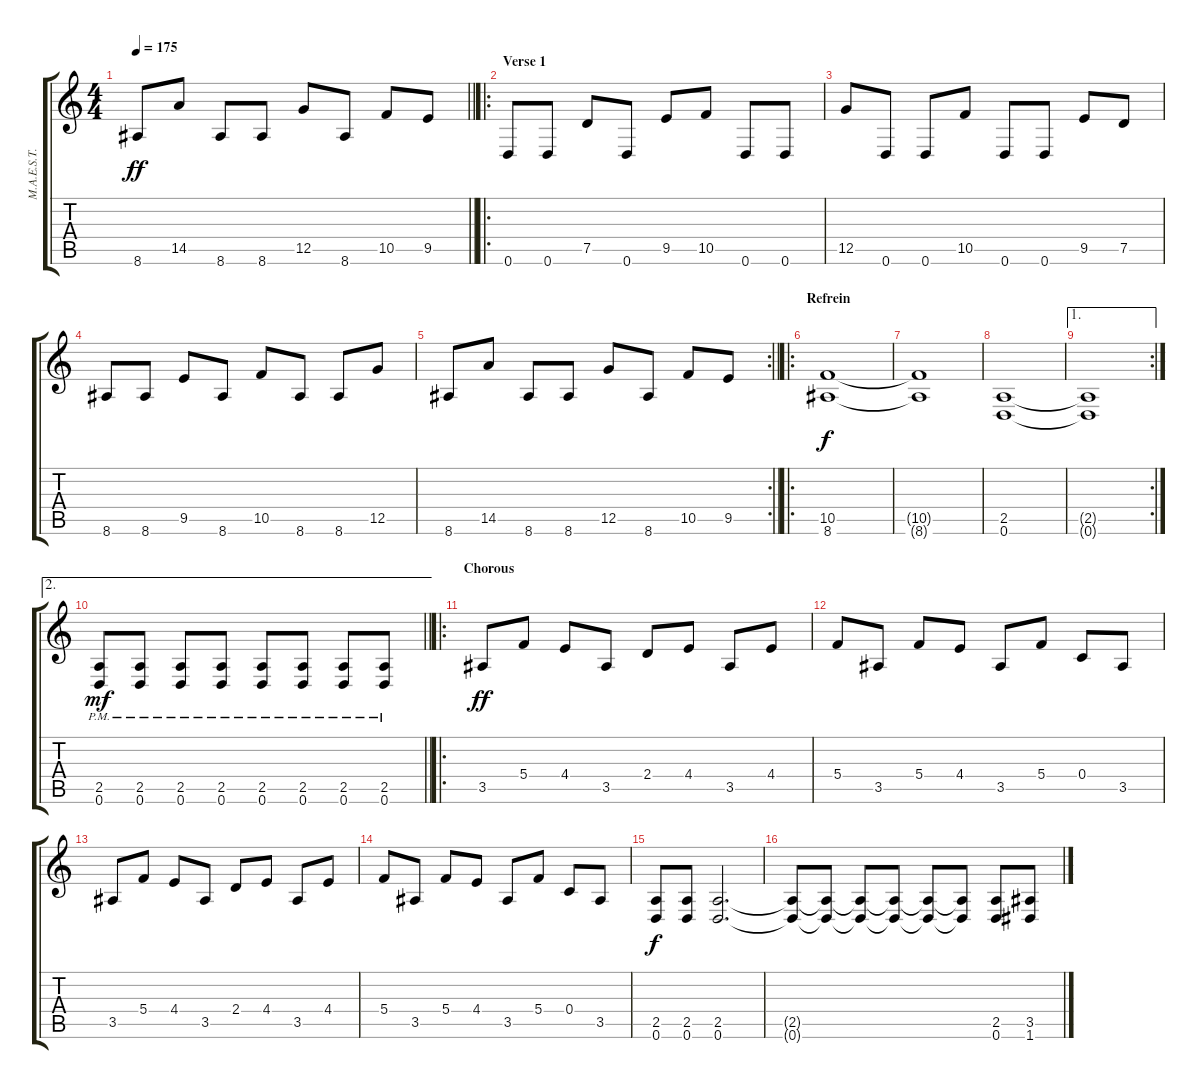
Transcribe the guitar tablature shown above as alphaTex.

\track ("M.A.E.S.T.R.O." "M.A.E.S.T.") {instrument distortionguitar}
\staff {score tabs}
\tuning (D4 A3 F3 C3 G2 D2) {hide}
\ts (4 4)
\tempo 175
\clef g2
\barLineRight lightlight
\ks c
8.6.8{dy ff} 14.5.8 8.6.8 8.6.8 12.5.8 8.6.8 10.5.8 9.5.8 |
\ro
\section ("" "Verse 1")
0.6.8 0.6.8 7.5.8 0.6.8 9.5.8 10.5.8 0.6.8 0.6.8 |
12.5.8 0.6.8 0.6.8 10.5.8 0.6.8 0.6.8 9.5.8 7.5.8 |
8.6.8 8.6.8 9.5.8 8.6.8 10.5.8 8.6.8 8.6.8 12.5.8 |
\rc 2
\barLineRight lightlight
8.6.8 14.5.8 8.6.8 8.6.8 12.5.8 8.6.8 10.5.8 9.5.8 |
\ro
\section ("" "Refrein")
(10.5 8.6).1{dy f} |
(10.5{t} 8.6{t}).1 |
(2.5 0.6).1 |
\ae 1
\rc 2
(2.5{t} 0.6{t}).1 |
\ae 2
\barLineRight lightlight
(2.5{pm} 0.6{pm}).8{dy mf} (2.5{pm} 0.6{pm}).8 (2.5{pm} 0.6{pm}).8 (2.5{pm} 0.6{pm}).8 (2.5{pm} 0.6{pm}).8 (2.5{pm} 0.6{pm}).8 (2.5{pm} 0.6{pm}).8 (2.5{pm} 0.6{pm}).8 |
\ro
\section ("" "Chorous")
3.5.8{dy ff} 5.4.8 4.4.8 3.5.8 2.4.8 4.4.8 3.5.8 4.4.8 |
5.4.8 3.5.8 5.4.8 4.4.8 3.5.8 5.4.8 0.4.8 3.5.8 |
3.5.8 5.4.8 4.4.8 3.5.8 2.4.8 4.4.8 3.5.8 4.4.8 |
5.4.8 3.5.8 5.4.8 4.4.8 3.5.8 5.4.8 0.4.8 3.5.8 |
(2.5 0.6).8{dy f} (2.5 0.6).8 (2.5 0.6).2{d} |
(2.5{t} 0.6{t}).8 (2.5{t} 0.6{t}).8 (2.5{t} 0.6{t}).8 (2.5{t} 0.6{t}).8 (2.5{t} 0.6{t}).8 (2.5{t} 0.6{t}).8 (2.5 0.6).8 (3.5 1.6).8
